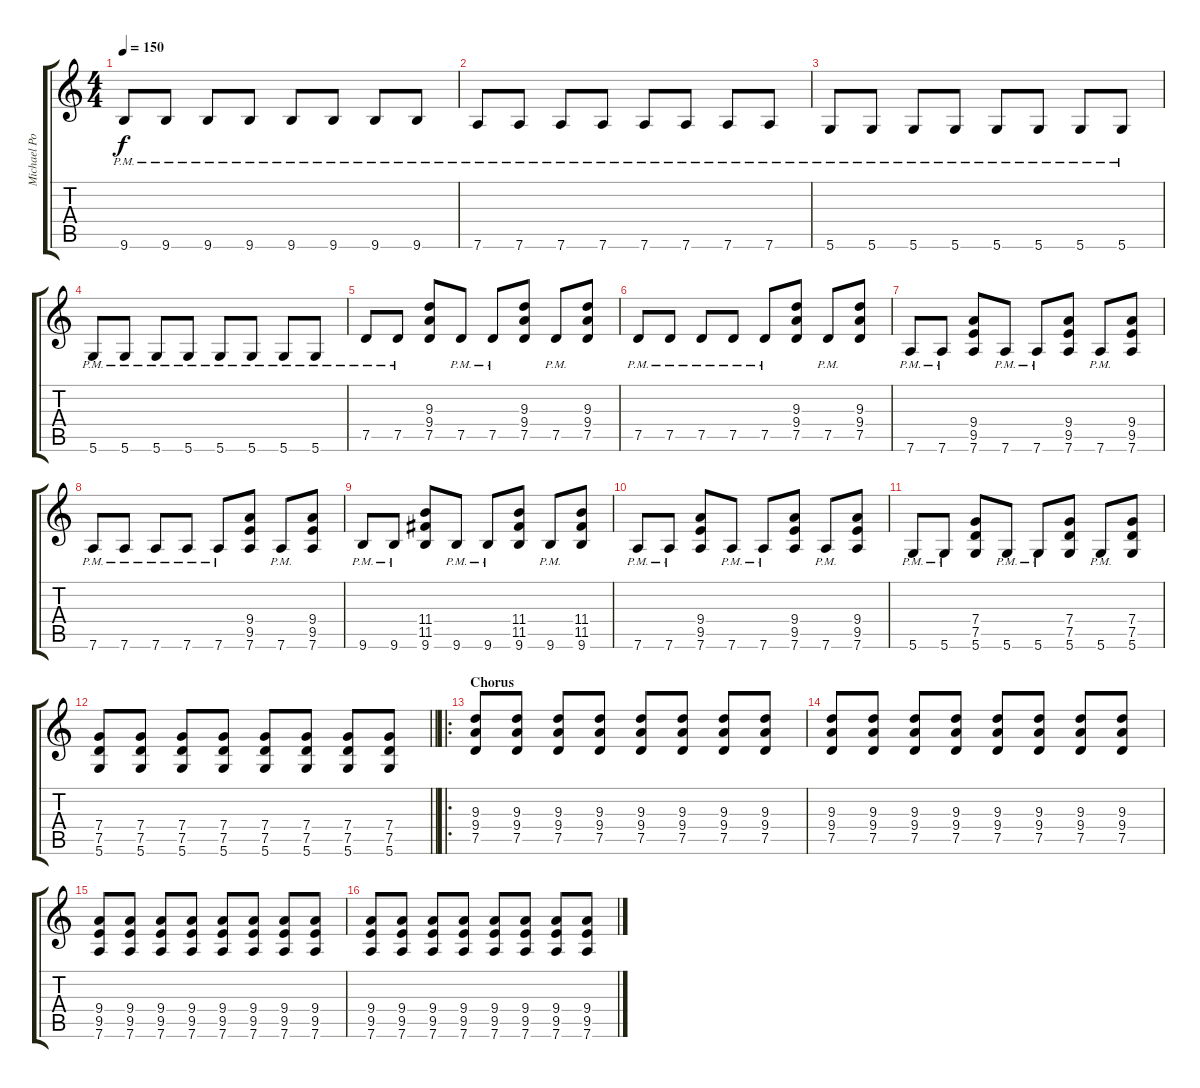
\track ("Michael Poulsen Rythm " "Michael Po") {instrument distortionguitar}
\staff {score tabs}
\tuning (D4 A3 F3 C3 G2 D2) {hide}
\ts (4 4)
\tempo 150
\clef g2
\ks c
9.6{pm}.8{dy f} 9.6{pm}.8 9.6{pm}.8 9.6{pm}.8 9.6{pm}.8 9.6{pm}.8 9.6{pm}.8 9.6{pm}.8 |
7.6{pm}.8 7.6{pm}.8 7.6{pm}.8 7.6{pm}.8 7.6{pm}.8 7.6{pm}.8 7.6{pm}.8 7.6{pm}.8 |
5.6{pm}.8 5.6{pm}.8 5.6{pm}.8 5.6{pm}.8 5.6{pm}.8 5.6{pm}.8 5.6{pm}.8 5.6{pm}.8 |
5.6{pm}.8 5.6{pm}.8 5.6{pm}.8 5.6{pm}.8 5.6{pm}.8 5.6{pm}.8 5.6{pm}.8 5.6{pm}.8 |
7.5{pm}.8 7.5{pm}.8 (9.3 9.4 7.5).8 7.5{pm}.8 7.5{pm}.8 (9.3 9.4 7.5).8 7.5{pm}.8 (9.3 9.4 7.5).8 |
7.5{pm}.8 7.5{pm}.8 7.5{pm}.8 7.5{pm}.8 7.5{pm}.8 (9.3 9.4 7.5).8 7.5{pm}.8 (9.3 9.4 7.5).8 |
7.6{pm}.8 7.6{pm}.8 (9.4 9.5 7.6).8 7.6{pm}.8 7.6{pm}.8 (9.4 9.5 7.6).8 7.6{pm}.8 (9.4 9.5 7.6).8 |
7.6{pm}.8 7.6{pm}.8 7.6{pm}.8 7.6{pm}.8 7.6{pm}.8 (9.4 9.5 7.6).8 7.6{pm}.8 (9.4 9.5 7.6).8 |
9.6{pm}.8 9.6{pm}.8 (11.4 11.5 9.6).8 9.6{pm}.8 9.6{pm}.8 (11.4 11.5 9.6).8 9.6{pm}.8 (11.4 11.5 9.6).8 |
7.6{pm}.8 7.6{pm}.8 (9.4 9.5 7.6).8 7.6{pm}.8 7.6{pm}.8 (9.4 9.5 7.6).8 7.6{pm}.8 (9.4 9.5 7.6).8 |
5.6{pm}.8 5.6{pm}.8 (7.4 7.5 5.6).8 5.6{pm}.8 5.6{pm}.8 (7.4 7.5 5.6).8 5.6{pm}.8 (7.4 7.5 5.6).8 |
\barLineRight lightlight
(7.4 7.5 5.6).8 (7.4 7.5 5.6).8 (7.4 7.5 5.6).8 (7.4 7.5 5.6).8 (7.4 7.5 5.6).8 (7.4 7.5 5.6).8 (7.4 7.5 5.6).8 (7.4 7.5 5.6).8 |
\ro
\section ("" "Chorus")
(9.3 9.4 7.5).8 (9.3 9.4 7.5).8 (9.3 9.4 7.5).8 (9.3 9.4 7.5).8 (9.3 9.4 7.5).8 (9.3 9.4 7.5).8 (9.3 9.4 7.5).8 (9.3 9.4 7.5).8 |
(9.3 9.4 7.5).8 (9.3 9.4 7.5).8 (9.3 9.4 7.5).8 (9.3 9.4 7.5).8 (9.3 9.4 7.5).8 (9.3 9.4 7.5).8 (9.3 9.4 7.5).8 (9.3 9.4 7.5).8 |
(9.4 9.5 7.6).8 (9.4 9.5 7.6).8 (9.4 9.5 7.6).8 (9.4 9.5 7.6).8 (9.4 9.5 7.6).8 (9.4 9.5 7.6).8 (9.4 9.5 7.6).8 (9.4 9.5 7.6).8 |
(9.4 9.5 7.6).8 (9.4 9.5 7.6).8 (9.4 9.5 7.6).8 (9.4 9.5 7.6).8 (9.4 9.5 7.6).8 (9.4 9.5 7.6).8 (9.4 9.5 7.6).8 (9.4 9.5 7.6).8
